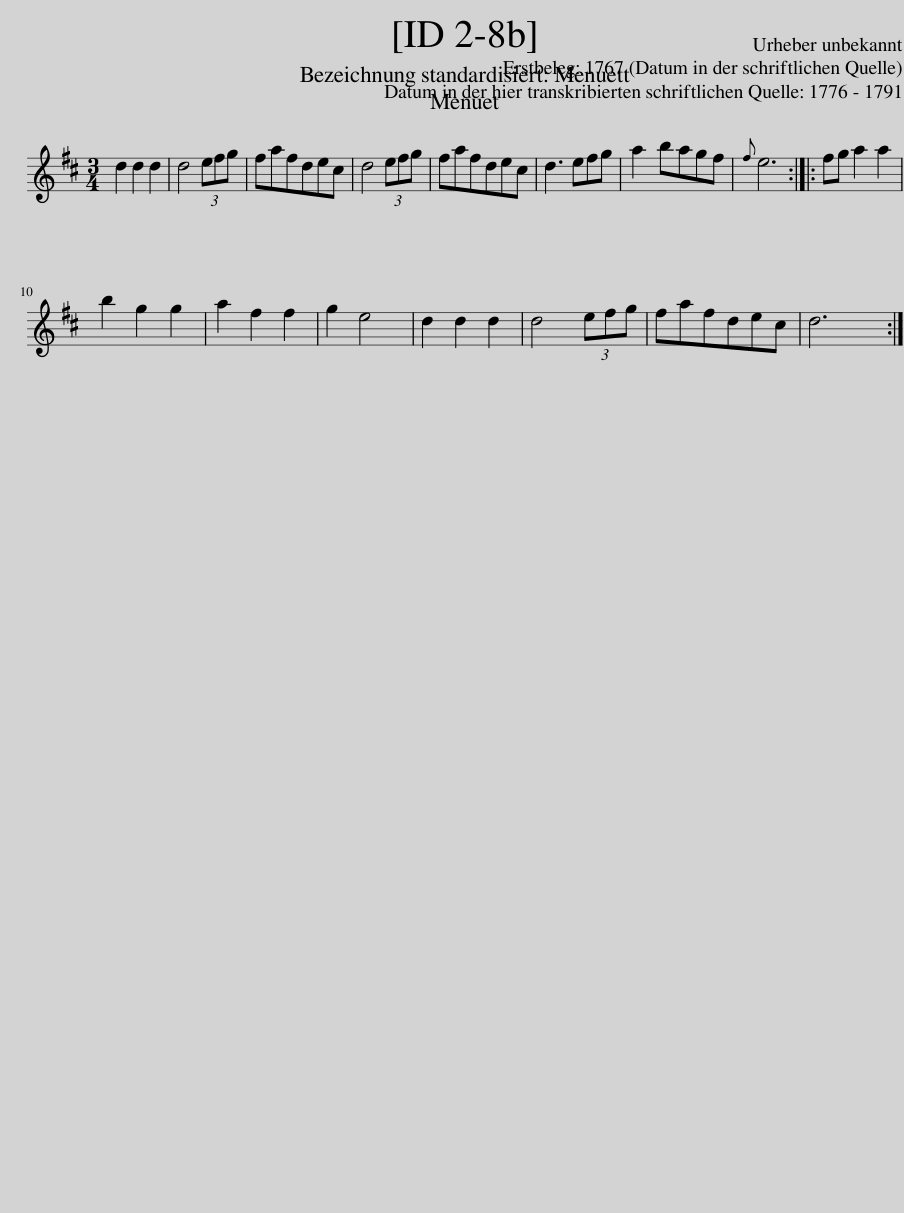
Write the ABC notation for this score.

X:1
L:1/8
M:3/4
I:linebreak $
K:D
V:1 treble
V:1
 d2 d2 d2 | d4 (3efg | fafdec | d4 (3efg | fafdec | %5
 d3 efg | a2 bagf |{f} e6 :: fg a2 a2 |$ b2 g2 g2 | %10
 a2 f2 f2 | g2 e4 | d2 d2 d2 | d4 (3efg | fafdec | %15
 d6 :| %16
